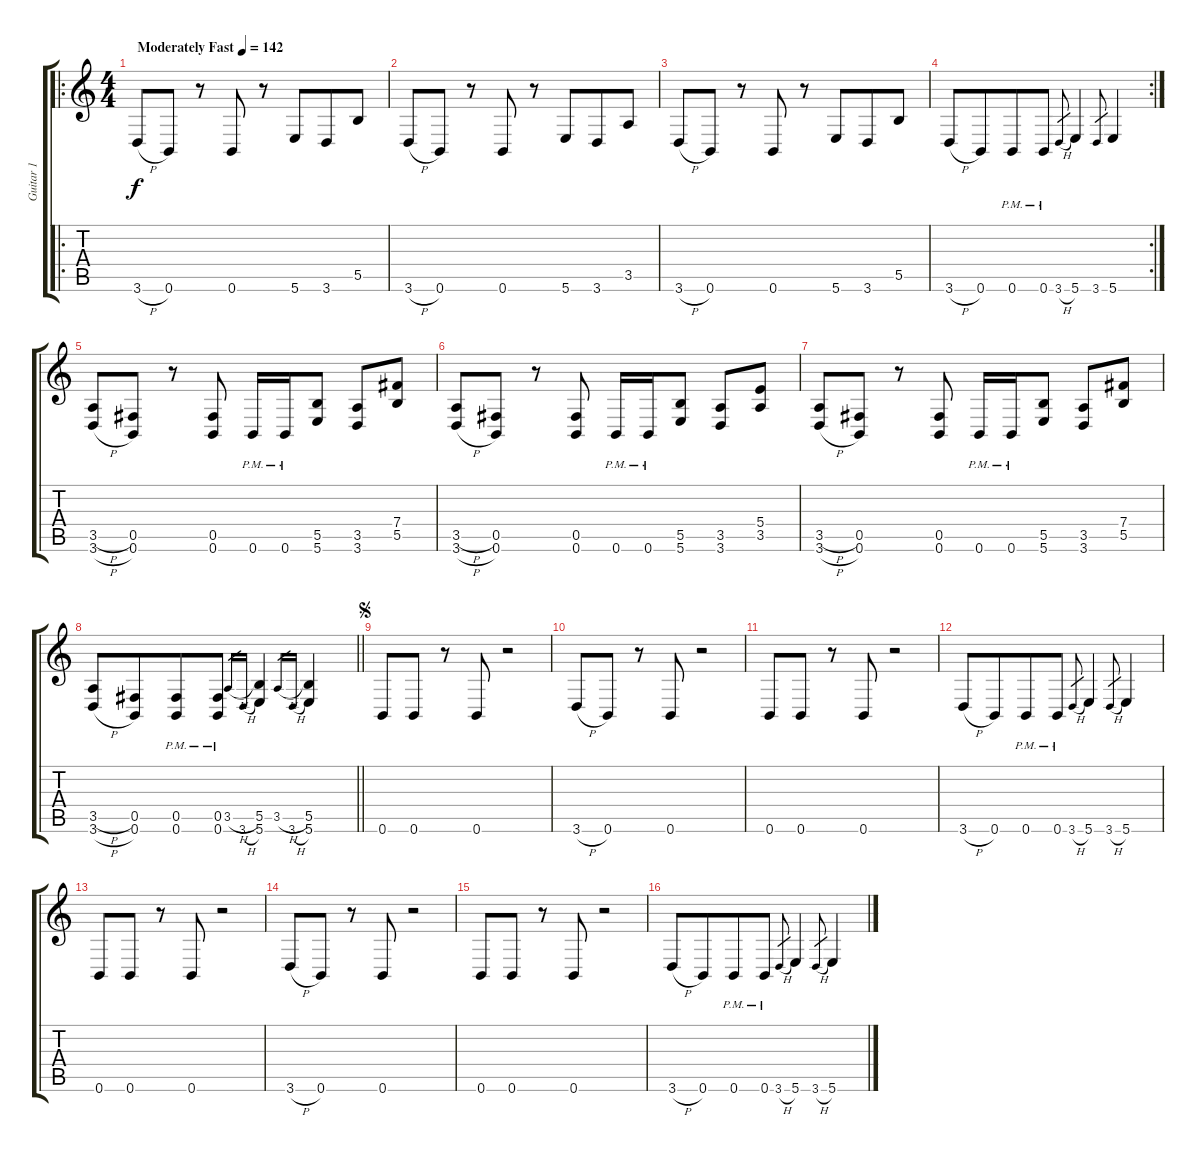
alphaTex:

\track ("Guitar 1" "Guitar 1") {instrument distortionguitar}
\staff {score tabs}
\tuning (Db4 Ab3 E3 B2 Gb2 B1) {hide}
\ro
\ts (4 4)
\tempo (142 "Moderately Fast")
\clef g2
\ks c
3.6{h}.8{dy f instrument distortionguitar} 0.6.8 r.8 0.6.8 r.8 5.6.8{beam merge} 3.6.8 5.5.8 |
3.6{h}.8 0.6.8 r.8 0.6.8 r.8 5.6.8{beam merge} 3.6.8 3.5.8 |
3.6{h}.8 0.6.8 r.8 0.6.8 r.8 5.6.8{beam merge} 3.6.8 5.5.8 |
\rc 2
3.6{h}.8 0.6.8{beam merge} 0.6{pm}.8 0.6{pm}.8 3.6{h}.8{gr} 5.6.4 3.6.8{gr} 5.6.4 |
(3.5{h} 3.6{h}).8 (0.5 0.6).8 r.8 (0.5 0.6).8 0.6{pm}.16 0.6{pm}.16 (5.5 5.6).8 (3.5 3.6).8 (7.4 5.5).8 |
(3.5{h} 3.6{h}).8 (0.5 0.6).8 r.8 (0.5 0.6).8 0.6{pm}.16 0.6{pm}.16 (5.5 5.6).8 (3.5 3.6).8 (5.4 3.5).8 |
(3.5{h} 3.6{h}).8 (0.5 0.6).8 r.8 (0.5 0.6).8 0.6{pm}.16 0.6{pm}.16 (5.5 5.6).8 (3.5 3.6).8 (7.4 5.5).8 |
\barLineRight lightlight
(3.5{h} 3.6{h}).8 (0.5 0.6).8{beam merge} (0.5{pm} 0.6).8 (0.5{pm} 0.6).8 3.5{h}.16{gr} 3.6{h}.16{gr} (5.5 5.6).4 3.5{h}.16{gr} 3.6{h}.16{gr} (5.5 5.6).4 |
\jump segno
0.6.8 0.6.8 r.8 0.6.8 r.2 |
3.6{h}.8 0.6.8 r.8 0.6.8 r.2 |
0.6.8 0.6.8 r.8 0.6.8 r.2 |
3.6{h}.8 0.6.8{beam merge} 0.6{pm}.8 0.6{pm}.8 3.6{h}.8{gr} 5.6.4 3.6{h}.8{gr} 5.6.4 |
0.6.8 0.6.8 r.8 0.6.8 r.2 |
3.6{h}.8 0.6.8 r.8 0.6.8 r.2 |
0.6.8 0.6.8 r.8 0.6.8 r.2 |
3.6{h}.8 0.6.8{beam merge} 0.6{pm}.8 0.6{pm}.8 3.6{h}.8{gr} 5.6.4 3.6{h}.8{gr} 5.6.4
